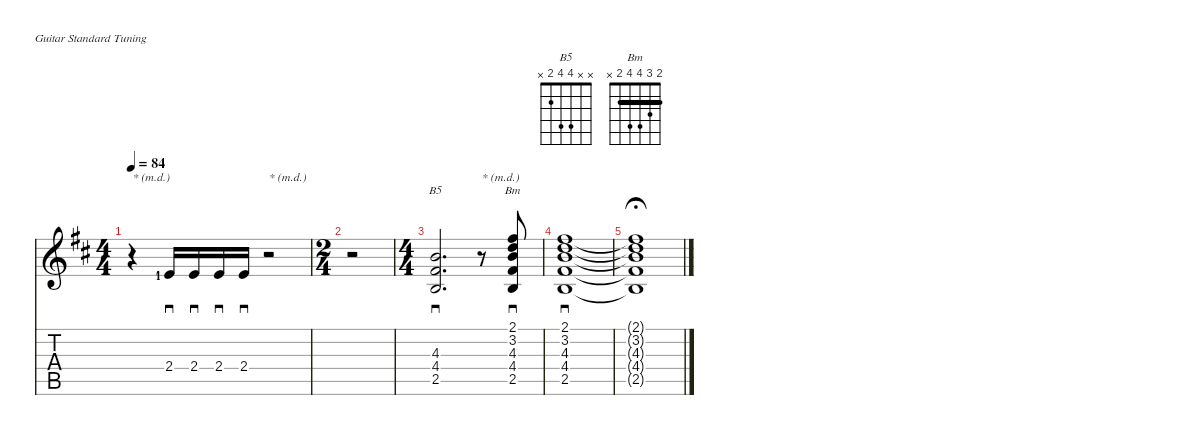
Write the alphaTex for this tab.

\hideDynamics
\bracketExtendMode nobrackets
\singleTrackTrackNamePolicy hidden
\multiTrackTrackNamePolicy hidden
\firstSystemTrackNameOrientation horizontal
\otherSystemsTrackNameOrientation horizontal
\track ("Gtr. distorsion" "E-Gt") {multiBarRest instrument distortionguitar}
\staff {score tabs}
\tuning (E4 B3 G3 D3 A2 E2)
\chord ("B5" x x 4 4 2 x)
\chord ("Bm" 2 3 4 4 2 x) {barre 2}
\ts (4 4)
\tempo 84
\clef g2
\ks bminor
r.4{txt "* (m.d.)" dy mf} 2.4{lf 2}.16{sd} 2.4.16{sd} 2.4.16{sd} 2.4.16{sd} r.2{txt "* (m.d.)"} |
\ts (2 4)
r.2 |
\ts (4 4)
(2.5 4.4 4.3).2{d sd ch "B5"} r.8{txt "* (m.d.)"} (2.5 4.4 4.3 3.2 2.1).8{sd ch "Bm"} |
(2.5 4.4 4.3 3.2 2.1).1{sd} |
(2.1{t} 3.2{t} 4.3{t} 4.4{t} 2.5{t}).1{fermata (medium 1)}
